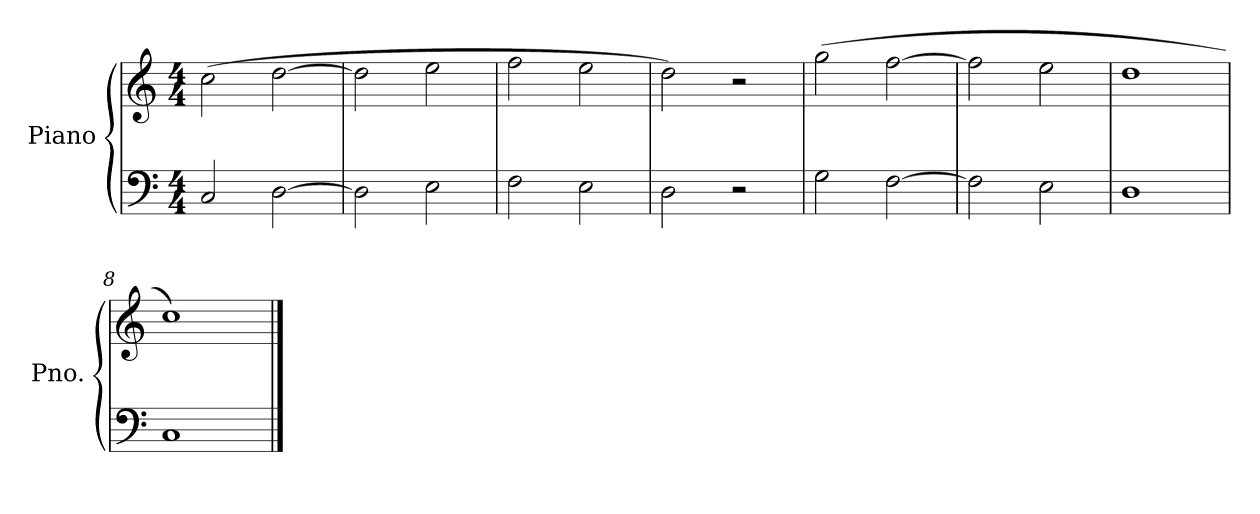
**kern	**kern
*part1	*part1
*staff2	*staff1
*I"Piano	*
*I'Pno.	*
*clefF4	*clefG2
*k[]	*k[]
*M4/4	*M4/4
*MM96	*MM96
=1	=1
2C/	(>2cc\
[2D\	[2dd\
=2	=2
2D\]	2dd\]
2E\	2ee\
=3	=3
2F\	2ff\
2E\	2ee\
=4	=4
2D\	2dd\)
2r	2r
=5	=5
2G\	(>2gg\
[2F\	[2ff\
=6	=6
2F\]	2ff\]
2E\	2ee\
=7	=7
1D	1dd
=8	=8
1C	1cc)
==	==
*-	*-
